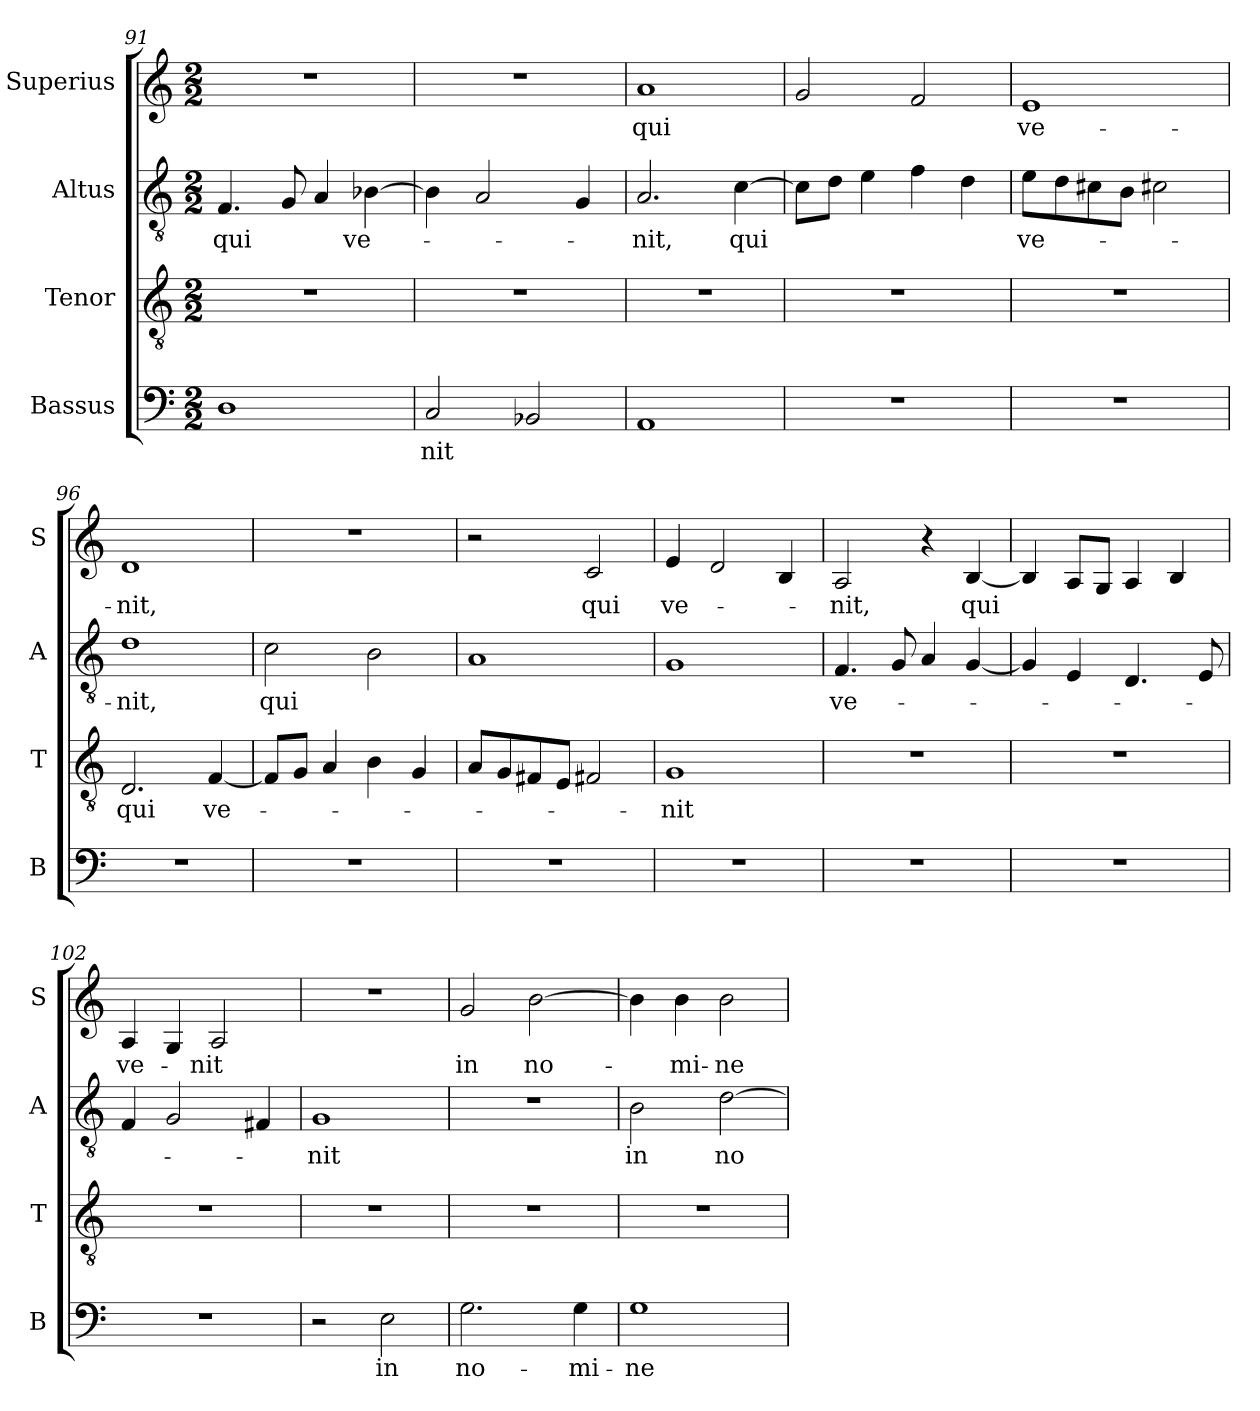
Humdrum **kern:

**kern	**text	**kern	**text	**kern	**text	**kern	**text
*part4	*part4	*part3	*part3	*part2	*part2	*part1	*part1
*staff4	*staff4	*staff3	*staff3	*staff2	*staff2	*staff1	*staff1
*I"Bassus	*	*I"Tenor	*	*I"Altus	*	*I"Superius	*
*I'B	*	*I'T	*	*I'A	*	*I'S	*
*clefF4	*	*clefGv2	*	*clefGv2	*	*clefG2	*
*k[]	*	*k[]	*	*k[]	*	*k[]	*
*M2/2	*	*M2/2	*	*M2/2	*	*M2/2	*
=91	=91	=91	=91	=91	=91	=91	=91
!	!	!	!	!	!LO:LY:i	!	!
1D	.	1r	.	4.F	qui	1r	.
.	.	.	.	8G	.	.	.
.	.	.	.	4A	.	.	.
!	!	!	!	!	!LO:LY:i	!	!
.	.	.	.	[4B-X	ve-	.	.
=92	=92	=92	=92	=92	=92	=92	=92
!	!LO:LY:i	!	!	!	!	!	!
2C	-nit	1r	.	4B-]	.	1r	.
.	.	.	.	2A	.	.	.
2BB-X	.	.	.	.	.	.	.
.	.	.	.	4G	.	.	.
=93	=93	=93	=93	=93	=93	=93	=93
!	!	!	!	!	!LO:LY:i	!	!LO:LY:i
1AA	.	1r	.	2.A	-nit,	1a	qui
!	!	!	!	!	!LO:LY:i	!	!
.	.	.	.	[4c	qui	.	.
=94	=94	=94	=94	=94	=94	=94	=94
1r	.	1r	.	8cL]	.	2g	.
.	.	.	.	8dJ	.	.	.
.	.	.	.	4e	.	.	.
.	.	.	.	4f	.	2f	.
.	.	.	.	4d	.	.	.
=95	=95	=95	=95	=95	=95	=95	=95
!	!	!	!	!	!LO:LY:i	!	!LO:LY:i
1r	.	1r	.	8eL	ve-	1e	ve-
.	.	.	.	8d	.	.	.
.	.	.	.	8c#X	.	.	.
.	.	.	.	8BJ	.	.	.
.	.	.	.	2c#X	.	.	.
=96	=96	=96	=96	=96	=96	=96	=96
!	!	!	!LO:LY:i	!	!LO:LY:i	!	!LO:LY:i
1r	.	2.D	qui	1d	-nit,	1d	-nit,
!	!	!	!LO:LY:i	!	!	!	!
.	.	[4F	ve-	.	.	.	.
=97	=97	=97	=97	=97	=97	=97	=97
!	!	!	!	!	!LO:LY:i	!	!
1r	.	8FL]	.	2c	qui	1r	.
.	.	8GJ	.	.	.	.	.
.	.	4A	.	.	.	.	.
.	.	4B	.	2B	.	.	.
.	.	4G	.	.	.	.	.
=98	=98	=98	=98	=98	=98	=98	=98
1r	.	8AL	.	1A	.	2r	.
.	.	8G	.	.	.	.	.
.	.	8F#X	.	.	.	.	.
.	.	8EJ	.	.	.	.	.
!	!	!	!	!	!	!	!LO:LY:i
.	.	2F#X	.	.	.	2c	qui
=99	=99	=99	=99	=99	=99	=99	=99
!	!	!	!LO:LY:i	!	!	!	!LO:LY:i
1r	.	1G	-nit	1G	.	4e	ve-
.	.	.	.	.	.	2d	.
.	.	.	.	.	.	4B	.
=100	=100	=100	=100	=100	=100	=100	=100
!	!	!	!	!	!LO:LY:i	!	!LO:LY:i
1r	.	1r	.	4.F	ve-	2A	-nit,
.	.	.	.	8G	.	.	.
.	.	.	.	4A	.	4r	.
!	!	!	!	!	!	!	!LO:LY:i
.	.	.	.	[4G	.	[4B	qui
=101	=101	=101	=101	=101	=101	=101	=101
1r	.	1r	.	4G]	.	4B]	.
.	.	.	.	4E	.	8AL	.
.	.	.	.	.	.	8GJ	.
.	.	.	.	4.D	.	4A	.
.	.	.	.	.	.	4B	.
.	.	.	.	8E	.	.	.
=102	=102	=102	=102	=102	=102	=102	=102
!	!	!	!	!	!	!	!LO:LY:i
1r	.	1r	.	4F	.	4A	ve-
.	.	.	.	2G	.	4G	.
!	!	!	!	!	!	!	!LO:LY:i
.	.	.	.	.	.	2A	-nit
.	.	.	.	4F#X	.	.	.
=103	=103	=103	=103	=103	=103	=103	=103
!	!	!	!	!	!LO:LY:i	!	!
2r	.	1r	.	1G	-nit	1r	.
2E	in	.	.	.	.	.	.
=104	=104	=104	=104	=104	=104	=104	=104
2.G	no-	1r	.	1r	.	2g	in
.	.	.	.	.	.	[2b	no-
4G	-mi-	.	.	.	.	.	.
=105	=105	=105	=105	=105	=105	=105	=105
1G	-ne	1r	.	2B	in	4b]	.
.	.	.	.	.	.	4b	-mi-
.	.	.	.	[2d	no-	2b	-ne
=	=	=	=	=	=	=	=
*-	*-	*-	*-	*-	*-	*-	*-
